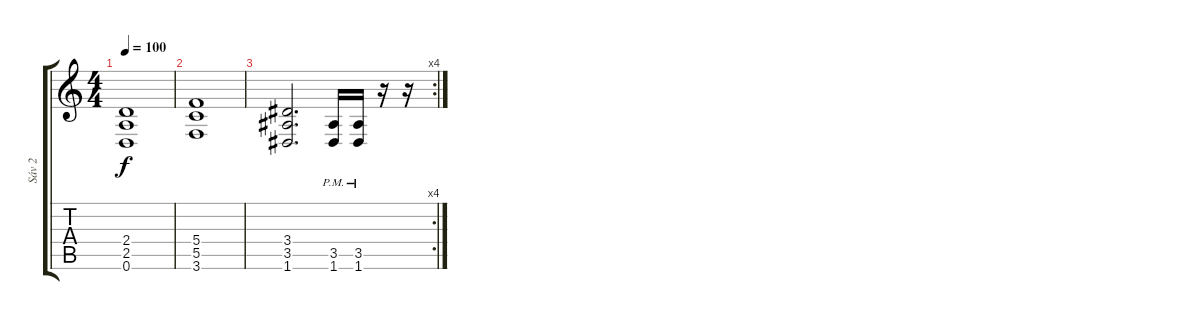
\track ("Sáv 2" "Sáv 2") {instrument electricguitarclean}
\staff {score tabs}
\tuning (D4 A3 F3 C3 G2 D2) {hide}
\ts (4 4)
\tempo 100
\clef g2
\ks c
(2.4{t} 2.5{t} 0.6{t}).1{dy f} |
(5.4 5.5 3.6).1 |
\rc 4
(3.4 3.5 1.6).2{d} (3.5{pm} 1.6{pm}).16 (3.5{pm} 1.6{pm}).16 r.16 r.16
